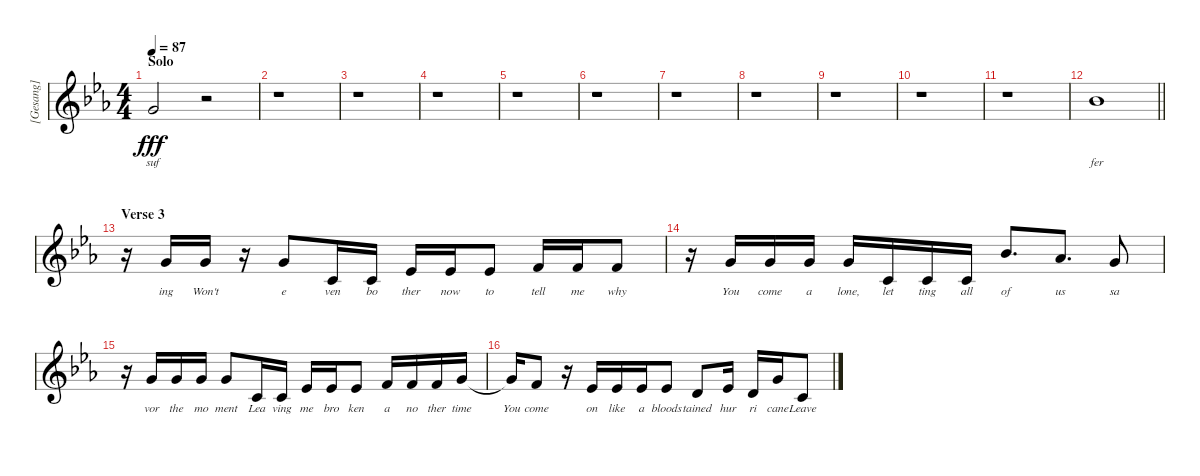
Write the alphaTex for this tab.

\track ("[Gesang]" "[Gesang]") {instrument tenorsax}
\staff {score}
\tuning (E4 B3 G3 D3 A2 E2) {hide}
\ts (4 4)
\section ("" "Solo")
\tempo 87
\clef g2
\ks cminor
8.2.2{lyrics (0 "suf") lyrics (1 "") lyrics (2 "") lyrics (3 "") lyrics (4 "") dy fff} r.2 |
r.1 |
r.1 |
r.1 |
r.1 |
r.1 |
r.1 |
r.1 |
r.1 |
r.1 |
r.1 |
\barLineRight lightlight
11.2.1{lyrics (0 "fer") lyrics (1 "") lyrics (2 "") lyrics (3 "") lyrics (4 "")} |
\section ("" "Verse 3")
r.16 8.2.16{lyrics (0 "ing") lyrics (1 "") lyrics (2 "") lyrics (3 "") lyrics (4 "")} 8.2.16{lyrics (0 "Won't") lyrics (1 "") lyrics (2 "") lyrics (3 "") lyrics (4 "")} r.16 8.2.8{lyrics (0 "e") lyrics (1 "") lyrics (2 "") lyrics (3 "") lyrics (4 "")} 5.3.16{lyrics (0 "ven") lyrics (1 "") lyrics (2 "") lyrics (3 "") lyrics (4 "")} 5.3.16{lyrics (0 "bo") lyrics (1 "") lyrics (2 "") lyrics (3 "") lyrics (4 "")} 8.3.16{lyrics (0 "ther") lyrics (1 "") lyrics (2 "") lyrics (3 "") lyrics (4 "")} 8.3.16{lyrics (0 "now") lyrics (1 "") lyrics (2 "") lyrics (3 "") lyrics (4 "")} 8.3.8{lyrics (0 "to") lyrics (1 "") lyrics (2 "") lyrics (3 "") lyrics (4 "")} 10.3.16{lyrics (0 "tell") lyrics (1 "") lyrics (2 "") lyrics (3 "") lyrics (4 "")} 10.3.16{lyrics (0 "me") lyrics (1 "") lyrics (2 "") lyrics (3 "") lyrics (4 "")} 10.3.8{lyrics (0 "why") lyrics (1 "") lyrics (2 "") lyrics (3 "") lyrics (4 "")} |
r.16 8.2.16{lyrics (0 "You") lyrics (1 "") lyrics (2 "") lyrics (3 "") lyrics (4 "")} 8.2.16{lyrics (0 "come") lyrics (1 "") lyrics (2 "") lyrics (3 "") lyrics (4 "")} 8.2.16{lyrics (0 "a") lyrics (1 "") lyrics (2 "") lyrics (3 "") lyrics (4 "")} 8.2.16{lyrics (0 "lone,") lyrics (1 "") lyrics (2 "") lyrics (3 "") lyrics (4 "")} 5.3.16{lyrics (0 "let") lyrics (1 "") lyrics (2 "") lyrics (3 "") lyrics (4 "")} 5.3.16{lyrics (0 "ting") lyrics (1 "") lyrics (2 "") lyrics (3 "") lyrics (4 "")} 5.3.16{lyrics (0 "all") lyrics (1 "") lyrics (2 "") lyrics (3 "") lyrics (4 "")} 11.2.8{d lyrics (0 "of") lyrics (1 "") lyrics (2 "") lyrics (3 "") lyrics (4 "")} 9.2.8{d lyrics (0 "us") lyrics (1 "") lyrics (2 "") lyrics (3 "") lyrics (4 "")} 8.2.8{lyrics (0 "sa") lyrics (1 "") lyrics (2 "") lyrics (3 "") lyrics (4 "")} |
r.16 8.2.16{lyrics (0 "vor") lyrics (1 "") lyrics (2 "") lyrics (3 "") lyrics (4 "")} 8.2.16{lyrics (0 "the") lyrics (1 "") lyrics (2 "") lyrics (3 "") lyrics (4 "")} 8.2.16{lyrics (0 "mo") lyrics (1 "") lyrics (2 "") lyrics (3 "") lyrics (4 "")} 8.2.8{lyrics (0 "ment") lyrics (1 "") lyrics (2 "") lyrics (3 "") lyrics (4 "")} 5.3.16{lyrics (0 "Lea") lyrics (1 "") lyrics (2 "") lyrics (3 "") lyrics (4 "")} 5.3.16{lyrics (0 "ving") lyrics (1 "") lyrics (2 "") lyrics (3 "") lyrics (4 "")} 8.3.16{lyrics (0 "me") lyrics (1 "") lyrics (2 "") lyrics (3 "") lyrics (4 "")} 8.3.16{lyrics (0 "bro") lyrics (1 "") lyrics (2 "") lyrics (3 "") lyrics (4 "")} 8.3.8{lyrics (0 "ken") lyrics (1 "") lyrics (2 "") lyrics (3 "") lyrics (4 "")} 10.3.16{lyrics (0 "a") lyrics (1 "") lyrics (2 "") lyrics (3 "") lyrics (4 "")} 10.3.16{lyrics (0 "no") lyrics (1 "") lyrics (2 "") lyrics (3 "") lyrics (4 "")} 10.3.16{lyrics (0 "ther") lyrics (1 "") lyrics (2 "") lyrics (3 "") lyrics (4 "")} 12.3.16{lyrics (0 "time") lyrics (1 "") lyrics (2 "") lyrics (3 "") lyrics (4 "")} |
12.3{t}.16{lyrics (0 "You") lyrics (1 "") lyrics (2 "") lyrics (3 "") lyrics (4 "")} 10.3.8{lyrics (0 "come") lyrics (1 "") lyrics (2 "") lyrics (3 "") lyrics (4 "")} r.16 8.3.16{lyrics (0 "on") lyrics (1 "") lyrics (2 "") lyrics (3 "") lyrics (4 "")} 8.3.16{lyrics (0 "like") lyrics (1 "") lyrics (2 "") lyrics (3 "") lyrics (4 "")} 8.3.16{lyrics (0 "a") lyrics (1 "") lyrics (2 "") lyrics (3 "") lyrics (4 "")} 8.3.8{lyrics (0 "bloods") lyrics (1 "") lyrics (2 "") lyrics (3 "") lyrics (4 "")} 7.3.8{lyrics (0 "tained") lyrics (1 "") lyrics (2 "") lyrics (3 "") lyrics (4 "")} 8.3.16{lyrics (0 "hur") lyrics (1 "") lyrics (2 "") lyrics (3 "") lyrics (4 "")} 7.3.16{lyrics (0 "ri") lyrics (1 "") lyrics (2 "") lyrics (3 "") lyrics (4 "")} 12.3.16{lyrics (0 "cane") lyrics (1 "") lyrics (2 "") lyrics (3 "") lyrics (4 "")} 5.3.8{lyrics (0 "Leave") lyrics (1 "") lyrics (2 "") lyrics (3 "") lyrics (4 "")}
